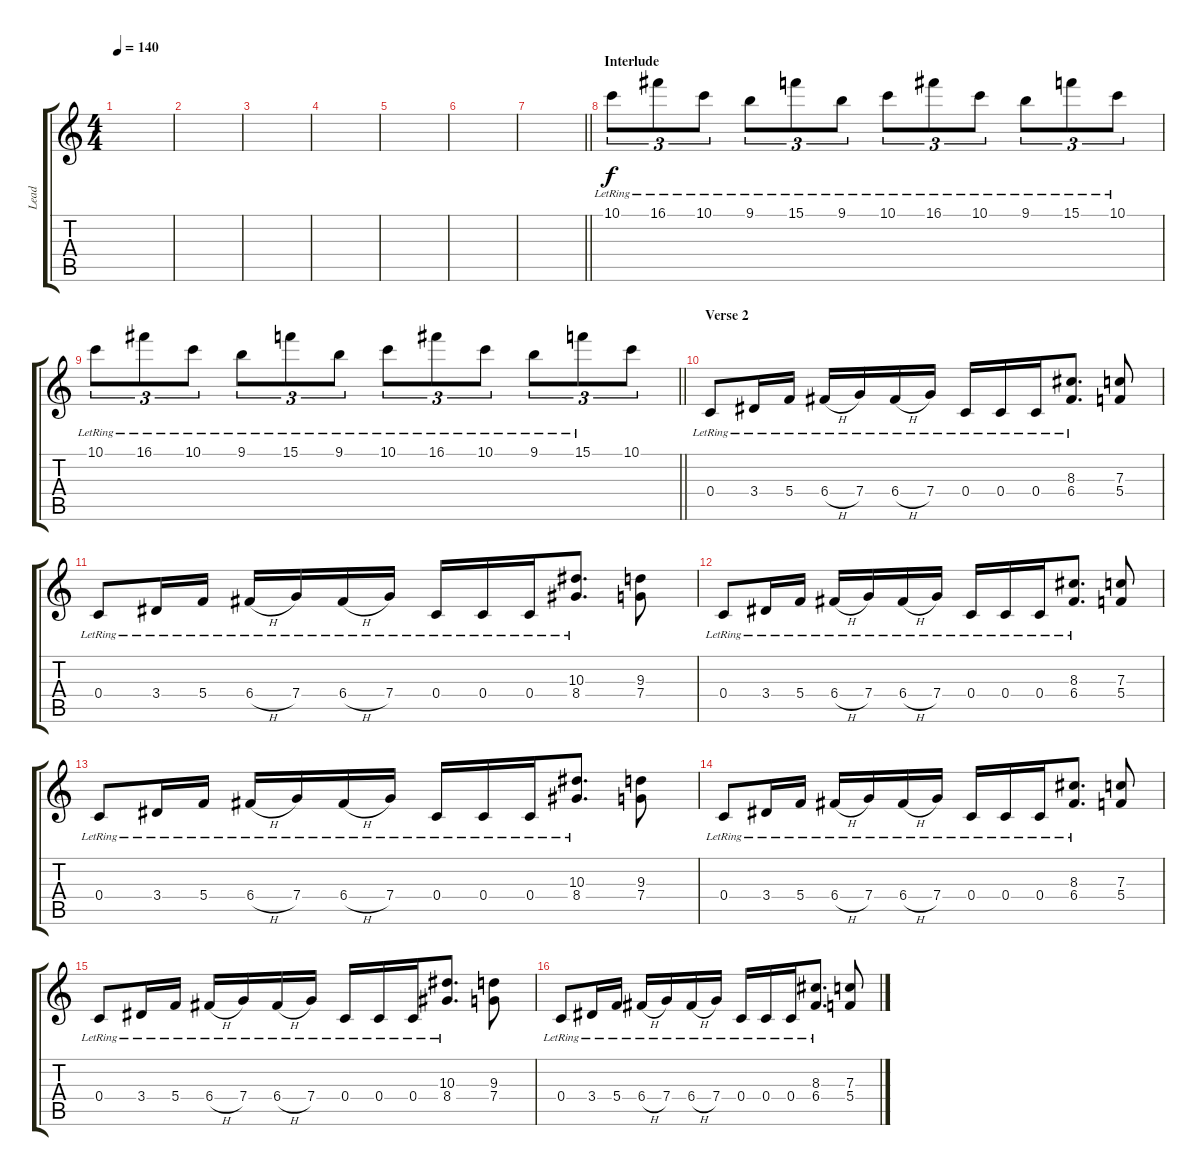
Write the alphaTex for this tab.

\track ("Lead" "Lead") {instrument electricguitarclean}
\staff {score tabs}
\tuning (D4 A3 F3 C3 G2 C2) {hide}
\ts (4 4)
\tempo 140
\clef g2
\ks c
|
|
|
|
|
|
\barLineRight lightlight
|
\section ("" "Interlude")
10.1{lr}.8{tu (3 2)} 16.1{lr}.8{tu (3 2)} 10.1{lr}.8{tu (3 2)} 9.1{lr}.8{tu (3 2)} 15.1{lr}.8{tu (3 2)} 9.1{lr}.8{tu (3 2)} 10.1{lr}.8{tu (3 2)} 16.1{lr}.8{tu (3 2)} 10.1{lr}.8{tu (3 2)} 9.1{lr}.8{tu (3 2)} 15.1{lr}.8{tu (3 2)} 10.1{lr}.8{tu (3 2)} |
\barLineRight lightlight
10.1{lr}.8{tu (3 2)} 16.1{lr}.8{tu (3 2)} 10.1{lr}.8{tu (3 2)} 9.1{lr}.8{tu (3 2)} 15.1{lr}.8{tu (3 2)} 9.1{lr}.8{tu (3 2)} 10.1{lr}.8{tu (3 2)} 16.1{lr}.8{tu (3 2)} 10.1{lr}.8{tu (3 2)} 9.1{lr}.8{tu (3 2)} 15.1{lr}.8{tu (3 2)} 10.1.8{tu (3 2)} |
\section ("" "Verse 2")
0.4{lr}.8{volume 16 instrument overdrivenguitar} 3.4{lr}.16 5.4{lr}.16 6.4{h lr}.16 7.4{lr}.16 6.4{h lr}.16 7.4{lr}.16 0.4{lr}.16 0.4{lr}.16 0.4{lr}.16 (8.3{lr} 6.4{lr}).8{d} (7.3 5.4).8 |
0.4{lr}.8 3.4{lr}.16 5.4{lr}.16 6.4{h lr}.16 7.4{lr}.16 6.4{h lr}.16 7.4{lr}.16 0.4{lr}.16 0.4{lr}.16 0.4{lr}.16 (10.3{lr} 8.4).8{d} (9.3 7.4).8 |
0.4{lr}.8 3.4{lr}.16 5.4{lr}.16 6.4{h lr}.16 7.4{lr}.16 6.4{h lr}.16 7.4{lr}.16 0.4{lr}.16 0.4{lr}.16 0.4{lr}.16 (8.3{lr} 6.4{lr}).8{d} (7.3 5.4).8 |
0.4{lr}.8 3.4{lr}.16 5.4{lr}.16 6.4{h lr}.16 7.4{lr}.16 6.4{h lr}.16 7.4{lr}.16 0.4{lr}.16 0.4{lr}.16 0.4{lr}.16 (10.3{lr} 8.4).8{d} (9.3 7.4).8 |
0.4{lr}.8{volume 16 instrument overdrivenguitar} 3.4{lr}.16 5.4{lr}.16 6.4{h lr}.16 7.4{lr}.16 6.4{h lr}.16 7.4{lr}.16 0.4{lr}.16 0.4{lr}.16 0.4{lr}.16 (8.3{lr} 6.4{lr}).8{d} (7.3 5.4).8 |
0.4{lr}.8 3.4{lr}.16 5.4{lr}.16 6.4{h lr}.16 7.4{lr}.16 6.4{h lr}.16 7.4{lr}.16 0.4{lr}.16 0.4{lr}.16 0.4{lr}.16 (10.3{lr} 8.4).8{d} (9.3 7.4).8 |
0.4{lr}.8 3.4{lr}.16 5.4{lr}.16 6.4{h lr}.16 7.4{lr}.16 6.4{h lr}.16 7.4{lr}.16 0.4{lr}.16 0.4{lr}.16 0.4{lr}.16 (8.3{lr} 6.4{lr}).8{d} (7.3 5.4).8
